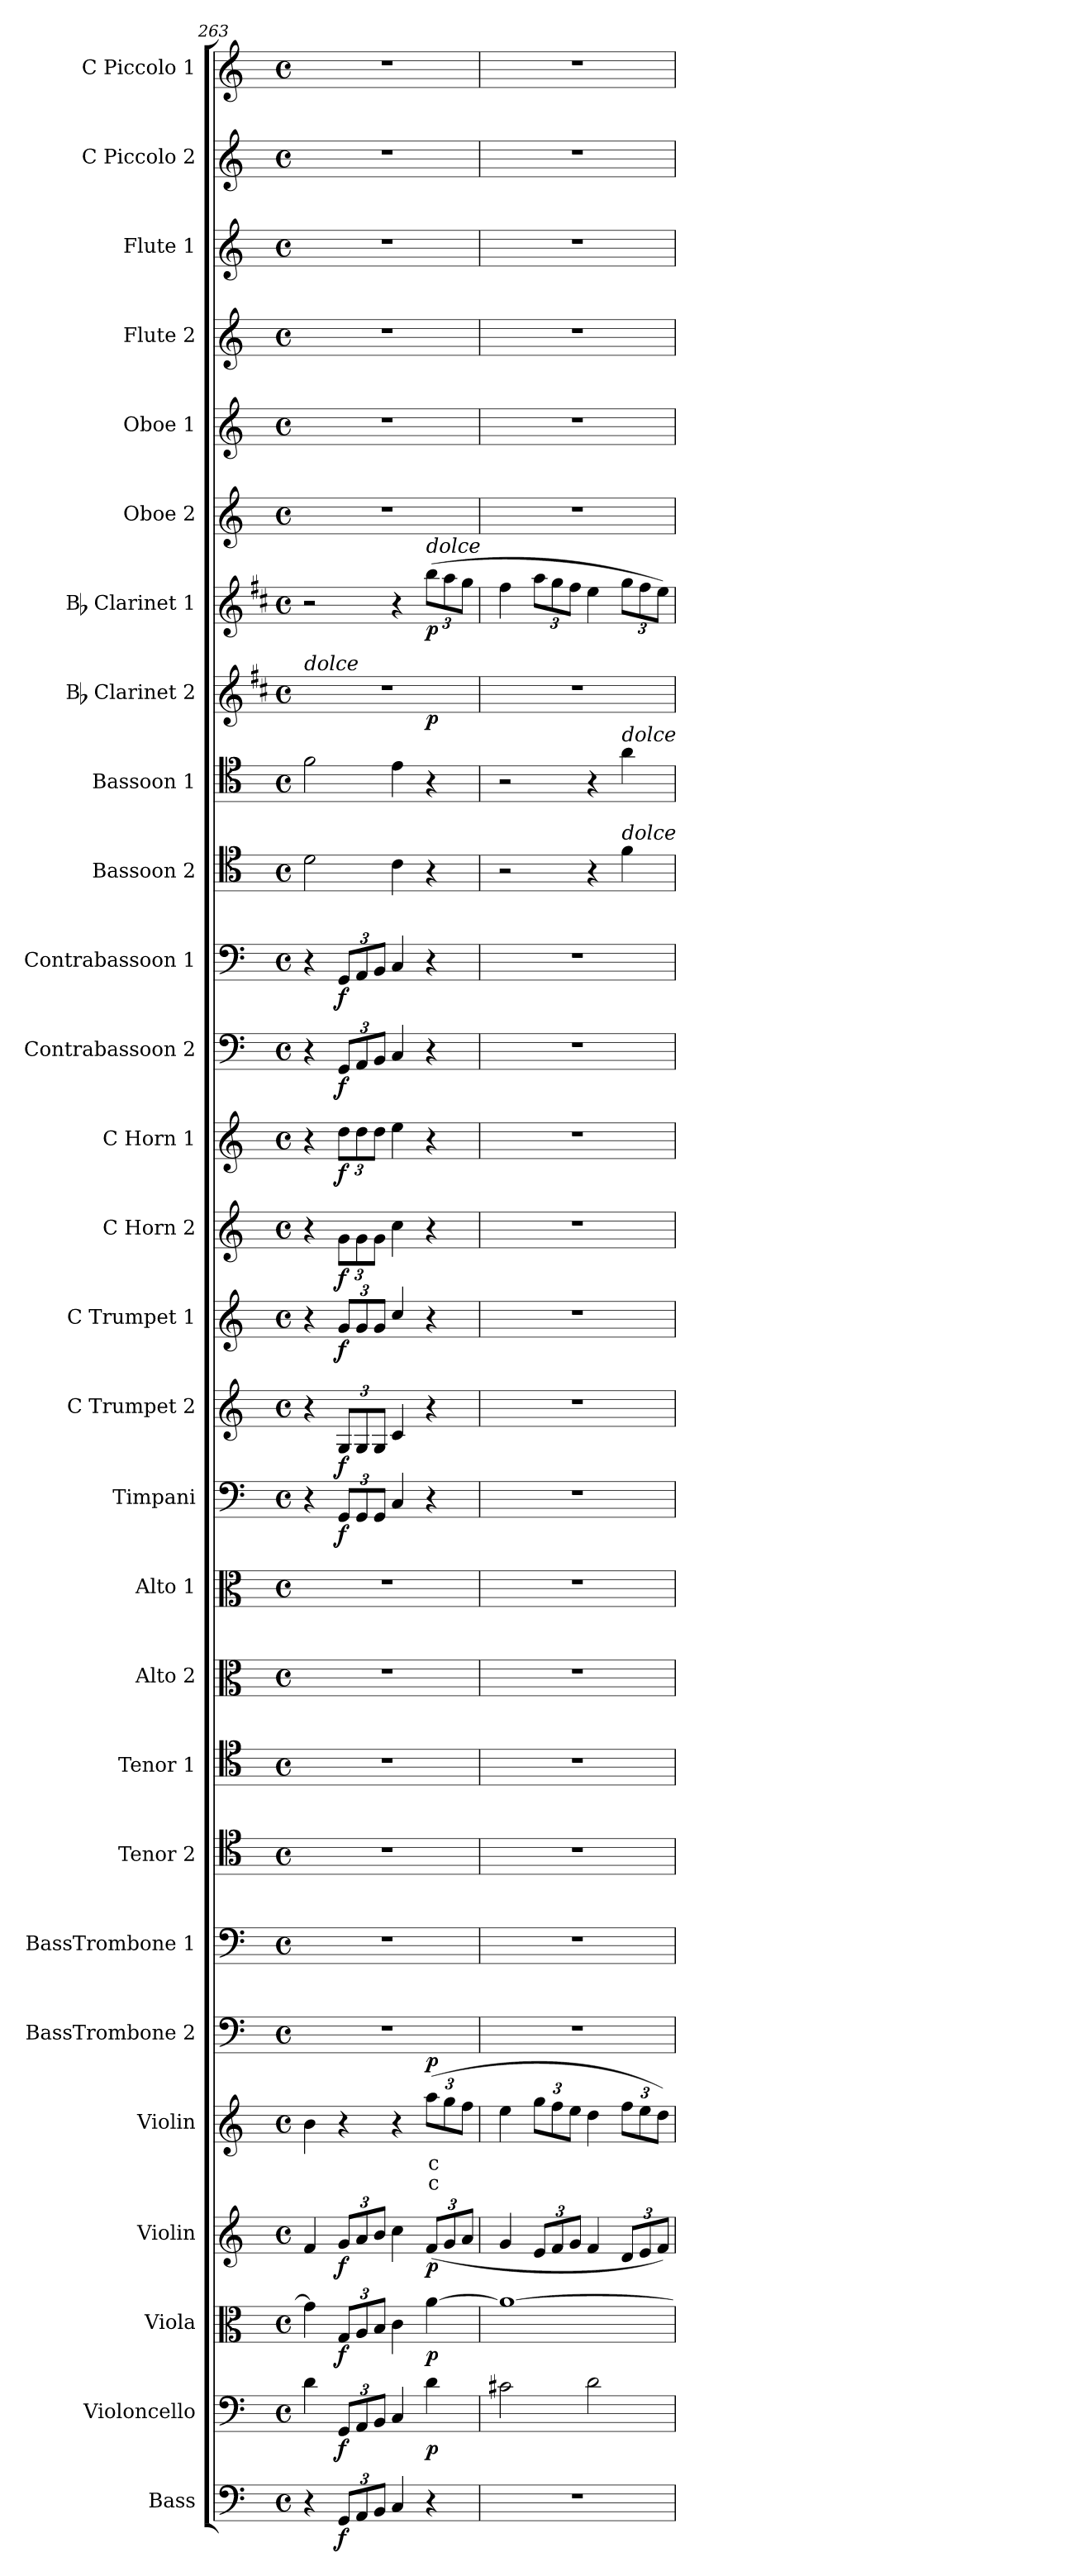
**kern	**dynam	**kern	**dynam	**kern	**dynam	**kern	**dynam	**kern	**text	**text	**dynam	**kern	**kern	**kern	**kern	**kern	**kern	**kern	**dynam	**kern	**dynam	**kern	**dynam	**kern	**dynam	**kern	**dynam	**kern	**dynam	**kern	**dynam	**kern	**kern	**kern	**dynam	**kern	**dynam	**kern	**kern	**kern	**kern	**kern	**kern
*part28	*part28	*part27	*part27	*part26	*part26	*part25	*part25	*part24	*part24	*part24	*part24	*part23	*part22	*part21	*part20	*part19	*part18	*part17	*part17	*part16	*part16	*part15	*part15	*part14	*part14	*part13	*part13	*part12	*part12	*part11	*part11	*part10	*part9	*part8	*part8	*part7	*part7	*part6	*part5	*part4	*part3	*part2	*part1
*staff28	*staff28	*staff27	*staff27	*staff26	*staff26	*staff25	*staff25	*staff24	*staff24	*staff24	*staff24	*staff23	*staff22	*staff21	*staff20	*staff19	*staff18	*staff17	*staff17	*staff16	*staff16	*staff15	*staff15	*staff14	*staff14	*staff13	*staff13	*staff12	*staff12	*staff11	*staff11	*staff10	*staff9	*staff8	*staff8	*staff7	*staff7	*staff6	*staff5	*staff4	*staff3	*staff2	*staff1
*I"Bass	*	*I"Violoncello	*	*I"Viola	*	*I"Violin	*	*I"Violin	*	*	*	*I"BassTrombone 2	*I"BassTrombone 1	*I"Tenor 2	*I"Tenor 1	*I"Alto 2	*I"Alto 1	*I"Timpani	*	*I"C Trumpet 2	*	*I"C Trumpet 1	*	*I"C Horn 2	*	*I"C Horn 1	*	*I"Contrabassoon 2	*	*I"Contrabassoon 1	*	*I"Bassoon 2	*I"Bassoon 1	*I"Bb Clarinet 2	*	*I"Bb Clarinet 1	*	*I"Oboe 2	*I"Oboe 1	*I"Flute 2	*I"Flute 1	*I"C Piccolo 2	*I"C Piccolo 1
*I'B	*	*I'Vc	*	*I'Vla	*	*I'Vln	*	*I'Vln	*	*	*	*I'BTrb 2	*I'BTrb 1	*I'T 2	*I'T 1	*I'A 2	*I'A 1	*I'Timp	*	*I'Tpt 2	*	*I'Tpt 1	*	*I'Hn 2	*	*I'Hn 1	*	*I'C Bsn 2	*	*I'C Bsn 1	*	*I'Bsn 2	*I'Bsn 1	*I'Cl 2	*	*I'Cl 1	*	*I'Ob 2	*I'Ob 1	*I'Fl 2	*I'Fl 1	*I'Picc 2	*I'Picc 1
*clefF4	*	*clefF4	*	*clefC3	*	*clefG2	*	*clefG2	*	*	*	*clefF4	*clefF4	*clefC4	*clefC4	*clefC3	*clefC3	*clefF4	*	*clefG2	*	*clefG2	*	*clefG2	*	*clefG2	*	*clefF4	*	*clefF4	*	*clefC4	*clefC4	*clefG2	*	*clefG2	*	*clefG2	*clefG2	*clefG2	*clefG2	*clefG2	*clefG2
*ITrd7c12	*	*	*	*	*	*	*	*	*	*	*	*	*	*	*	*	*	*	*	*	*	*	*	*ITrd7c12	*	*ITrd7c12	*	*ITrd7c12	*	*ITrd7c12	*	*	*	*ITrd1c2	*	*ITrd1c2	*	*	*	*	*	*ITrd-7c-12	*ITrd-7c-12
*k[]	*	*k[]	*	*k[]	*	*k[]	*	*k[]	*	*	*	*k[]	*k[]	*k[]	*k[]	*k[]	*k[]	*k[]	*	*k[]	*	*k[]	*	*k[]	*	*k[]	*	*k[]	*	*k[]	*	*k[]	*k[]	*k[]	*	*k[]	*	*k[]	*k[]	*k[]	*k[]	*k[]	*k[]
*M4/4	*	*M4/4	*	*M4/4	*	*M4/4	*	*M4/4	*	*	*	*M4/4	*M4/4	*M4/4	*M4/4	*M4/4	*M4/4	*M4/4	*	*M4/4	*	*M4/4	*	*M4/4	*	*M4/4	*	*M4/4	*	*M4/4	*	*M4/4	*M4/4	*M4/4	*	*M4/4	*	*M4/4	*M4/4	*M4/4	*M4/4	*M4/4	*M4/4
*met(c)	*	*met(c)	*	*met(c)	*	*met(c)	*	*met(c)	*	*	*	*met(c)	*met(c)	*met(c)	*met(c)	*met(c)	*met(c)	*met(c)	*	*met(c)	*	*met(c)	*	*met(c)	*	*met(c)	*	*met(c)	*	*met(c)	*	*met(c)	*met(c)	*met(c)	*	*met(c)	*	*met(c)	*met(c)	*met(c)	*met(c)	*met(c)	*met(c)
=263	=263	=263	=263	=263	=263	=263	=263	=263	=263	=263	=263	=263	=263	=263	=263	=263	=263	=263	=263	=263	=263	=263	=263	=263	=263	=263	=263	=263	=263	=263	=263	=263	=263	=263	=263	=263	=263	=263	=263	=263	=263	=263	=263
*	*	*	*	*	*	*	*	*	*	*	*	*	*	*	*	*	*	*	*	*	*	*	*	*	*	*	*	*	*	*	*	*	*	*^	*	*	*	*	*	*	*	*	*
!	!	!	!	!	!	!	!	!	!	!	!	!	!	!	!	!	!	!	!	!	!	!	!	!	!	!	!	!	!	!	!	!	!	!LO:TX:a:i:t=dolce	!	!	!	!	!	!	!	!	!	!
4r	.	4d	.	4g]	.	4f	.	4b	.	.	.	1r	1r	1r	1r	1r	1r	4r	.	4r	.	4r	.	4r	.	4r	.	4r	.	4r	.	2d\	2f\	1r	2.ryy	.	2r	.	1r	1r	1r	1r	1r	1r
*Xbrackettup	*	*Xbrackettup	*	*Xbrackettup	*	*Xbrackettup	*	*	*	*	*	*	*	*	*	*	*	*Xbrackettup	*	*Xbrackettup	*	*Xbrackettup	*	*Xbrackettup	*	*Xbrackettup	*	*Xbrackettup	*	*Xbrackettup	*	*	*	*	*	*	*	*	*	*	*	*	*	*
!	!LO:DY:b	!	!LO:DY:b	!	!LO:DY:b	!	!LO:DY:b	!	!	!	!	!	!	!	!	!	!	!	!LO:DY:b	!	!LO:DY:b	!	!LO:DY:b	!	!LO:DY:b	!	!LO:DY:b	!	!LO:DY:b	!	!LO:DY:b	!	!	!	!	!	!	!	!	!	!	!	!	!
12GGGL	f	12GGL	f	12GL	f	12gL	f	4r	.	.	.	.	.	.	.	.	.	12GGL	f	12G/L	f	12g/L	f	12G\L	f	12d\L	f	12GGGL	f	12GGGL	f	.	.	.	.	.	.	.	.	.	.	.	.	.
12AAA	.	12AA	.	12A	.	12a	.	.	.	.	.	.	.	.	.	.	.	12GG	.	12G/	.	12g/	.	12G\	.	12d\	.	12AAA	.	12AAA	.	.	.	.	.	.	.	.	.	.	.	.	.	.
12BBBJ	.	12BBJ	.	12BJ	.	12bJ	.	.	.	.	.	.	.	.	.	.	.	12GGJ	.	12G/J	.	12g/J	.	12G\J	.	12d\J	.	12BBBJ	.	12BBBJ	.	.	.	.	.	.	.	.	.	.	.	.	.	.
4CC	.	4C	.	4c	.	4cc	.	4r	.	.	.	.	.	.	.	.	.	4C	.	4c/	.	4cc/	.	4c\	.	4e\	.	4CC	.	4CC	.	4c\	4e\	.	.	.	4r	.	.	.	.	.	.	.
*	*	*	*	*	*	*	*	*Xbrackettup	*	*	*	*	*	*	*	*	*	*	*	*	*	*	*	*	*	*	*	*	*	*	*	*	*	*	*	*	*	*	*	*	*	*	*	*
!	!	!	!	!	!	!	!	!	!LO:LY:b	!LO:LY:b	!	!	!	!	!	!	!	!	!	!	!	!	!	!	!	!	!	!	!	!	!	!	!	!	!	!	!	!	!	!	!	!	!	!
*	*	*	*	*	*	*	*	*	*	*	*	*	*	*	*	*	*	*	*	*	*	*	*	*	*	*	*	*	*	*	*	*	*	*	*	*	*Xbrackettup	*	*	*	*	*	*	*
!	!	!	!	!	!	!	!	!	!	!	!	!	!	!	!	!	!	!	!	!	!	!	!	!	!	!	!	!	!	!	!	!	!	!	!	!	!LO:TX:a:i:t=dolce	!	!	!	!	!	!	!
!	!	!	!LO:DY:b	!	!LO:DY:b	!	!LO:DY:b	!	!	!	!LO:DY:b	!	!	!	!	!	!	!	!	!	!	!	!	!	!	!	!	!	!	!	!	!	!	!	!	!LO:DY:b	!	!LO:DY:b	!	!	!	!	!	!
4r	.	4d	p	[4a	p	(12fL	p	(12aaL	c	c	p	.	.	.	.	.	.	4r	.	4r	.	4r	.	4r	.	4r	.	4r	.	4r	.	4r	4r	.	4ryy	p	(12aaL	p	.	.	.	.	.	.
.	.	.	.	.	.	12g	.	12gg	.	.	.	.	.	.	.	.	.	.	.	.	.	.	.	.	.	.	.	.	.	.	.	.	.	.	.	.	12gg	.	.	.	.	.	.	.
.	.	.	.	.	.	12aJ	.	12ffJ	.	.	.	.	.	.	.	.	.	.	.	.	.	.	.	.	.	.	.	.	.	.	.	.	.	.	.	.	12ffJ	.	.	.	.	.	.	.
*	*	*	*	*	*	*	*	*	*	*	*	*	*	*	*	*	*	*	*	*	*	*	*	*	*	*	*	*	*	*	*	*	*	*v	*v	*	*	*	*	*	*	*	*	*
!!LO:PB:g=z
=264	=264	=264	=264	=264	=264	=264	=264	=264	=264	=264	=264	=264	=264	=264	=264	=264	=264	=264	=264	=264	=264	=264	=264	=264	=264	=264	=264	=264	=264	=264	=264	=264	=264	=264	=264	=264	=264	=264	=264	=264	=264	=264	=264
1r	.	2c#X	.	1a_	.	4g	.	4ee	.	.	.	1r	1r	1r	1r	1r	1r	1r	.	1r	.	1r	.	1r	.	1r	.	1r	.	1r	.	2r	2r	1r	.	4ee	.	1r	1r	1r	1r	1r	1r
.	.	.	.	.	.	12eL	.	12ggL	.	.	.	.	.	.	.	.	.	.	.	.	.	.	.	.	.	.	.	.	.	.	.	.	.	.	.	12ggL	.	.	.	.	.	.	.
.	.	.	.	.	.	12f	.	12ff	.	.	.	.	.	.	.	.	.	.	.	.	.	.	.	.	.	.	.	.	.	.	.	.	.	.	.	12ff	.	.	.	.	.	.	.
.	.	.	.	.	.	12gJ	.	12eeJ	.	.	.	.	.	.	.	.	.	.	.	.	.	.	.	.	.	.	.	.	.	.	.	.	.	.	.	12eeJ	.	.	.	.	.	.	.
.	.	2d	.	.	.	4f	.	4dd	.	.	.	.	.	.	.	.	.	.	.	.	.	.	.	.	.	.	.	.	.	.	.	4r	4r	.	.	4dd	.	.	.	.	.	.	.
!	!	!	!	!	!	!	!	!	!	!	!	!	!	!	!	!	!	!	!	!	!	!	!	!	!	!	!	!	!	!	!	!	!LO:TX:a:i:t=dolce	!	!	!	!	!	!	!	!	!	!
!	!	!	!	!	!	!	!	!	!	!	!	!	!	!	!	!	!	!	!	!	!	!	!	!	!	!	!	!	!	!	!	!LO:TX:a:i:t=dolce	!	!	!	!	!	!	!	!	!	!	!
.	.	.	.	.	.	12dL	.	12ffL	.	.	.	.	.	.	.	.	.	.	.	.	.	.	.	.	.	.	.	.	.	.	.	4f\	4a\	.	.	12ffL	.	.	.	.	.	.	.
.	.	.	.	.	.	12e	.	12ee	.	.	.	.	.	.	.	.	.	.	.	.	.	.	.	.	.	.	.	.	.	.	.	.	.	.	.	12ee	.	.	.	.	.	.	.
.	.	.	.	.	.	12fJ)	.	12ddJ)	.	.	.	.	.	.	.	.	.	.	.	.	.	.	.	.	.	.	.	.	.	.	.	.	.	.	.	12ddJ)	.	.	.	.	.	.	.
=	=	=	=	=	=	=	=	=	=	=	=	=	=	=	=	=	=	=	=	=	=	=	=	=	=	=	=	=	=	=	=	=	=	=	=	=	=	=	=	=	=	=	=
*-	*-	*-	*-	*-	*-	*-	*-	*-	*-	*-	*-	*-	*-	*-	*-	*-	*-	*-	*-	*-	*-	*-	*-	*-	*-	*-	*-	*-	*-	*-	*-	*-	*-	*-	*-	*-	*-	*-	*-	*-	*-	*-	*-
